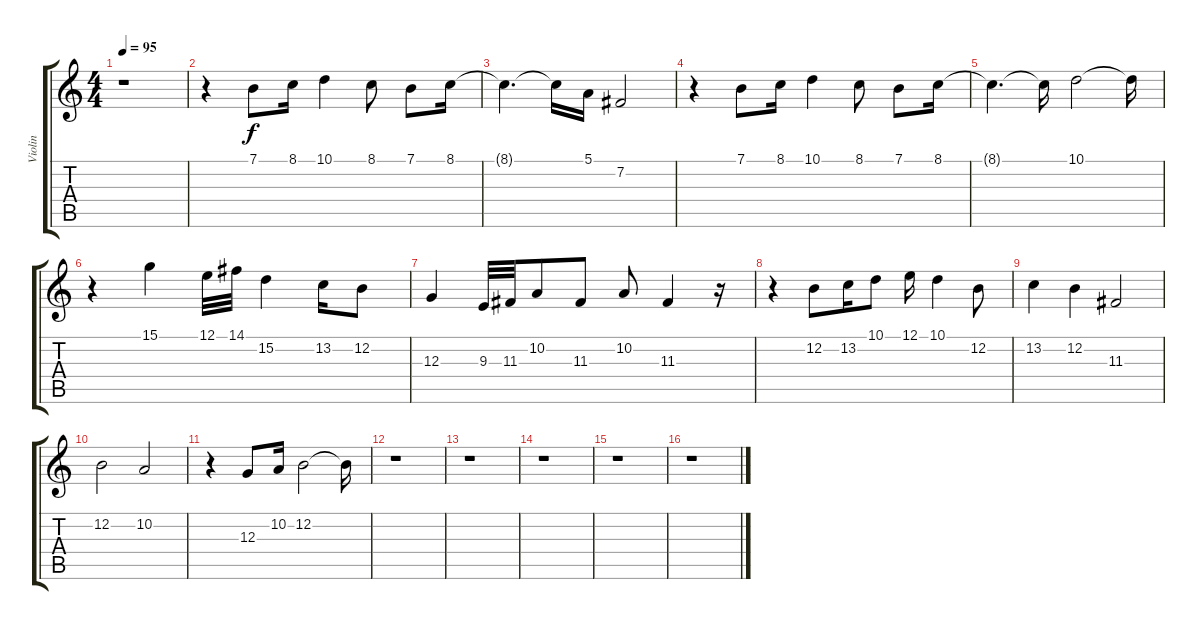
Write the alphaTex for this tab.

\track ("Violin" "Violin") {instrument stringensemble1}
\staff {score tabs}
\tuning (E4 B3 G3 D3 A2 E2) {hide}
\ts (4 4)
\tempo 95
\clef g2
\ks c
r.1{dy f} |
r.4 7.1.8 8.1.16 10.1.4 8.1.8 7.1.8 8.1.16 |
8.1{t}.4{d} 8.1{t}.16 5.1.16 7.2.2 |
r.4 7.1.8 8.1.16 10.1.4 8.1.8 7.1.8 8.1.16 |
8.1{t}.4{d} 8.1{t}.16 10.1.2 10.1{t}.16 |
r.4 15.1.4 12.1.32 14.1.32 15.2.4 13.2.16 12.2.8 |
12.3.4 9.3.32 11.3.32 10.2.8 11.3.8 10.2.8 11.3.4 r.16 |
r.4 12.2.8 13.2.16 10.1.8 12.1.16 10.1.4 12.2.8 |
13.2.4 12.2.4 11.3.2 |
12.2.2 10.2.2 |
r.4 12.3.8 10.2.16 12.2.2 12.2{t}.16 |
r.1 |
r.1 |
r.1 |
r.1 |
r.1
